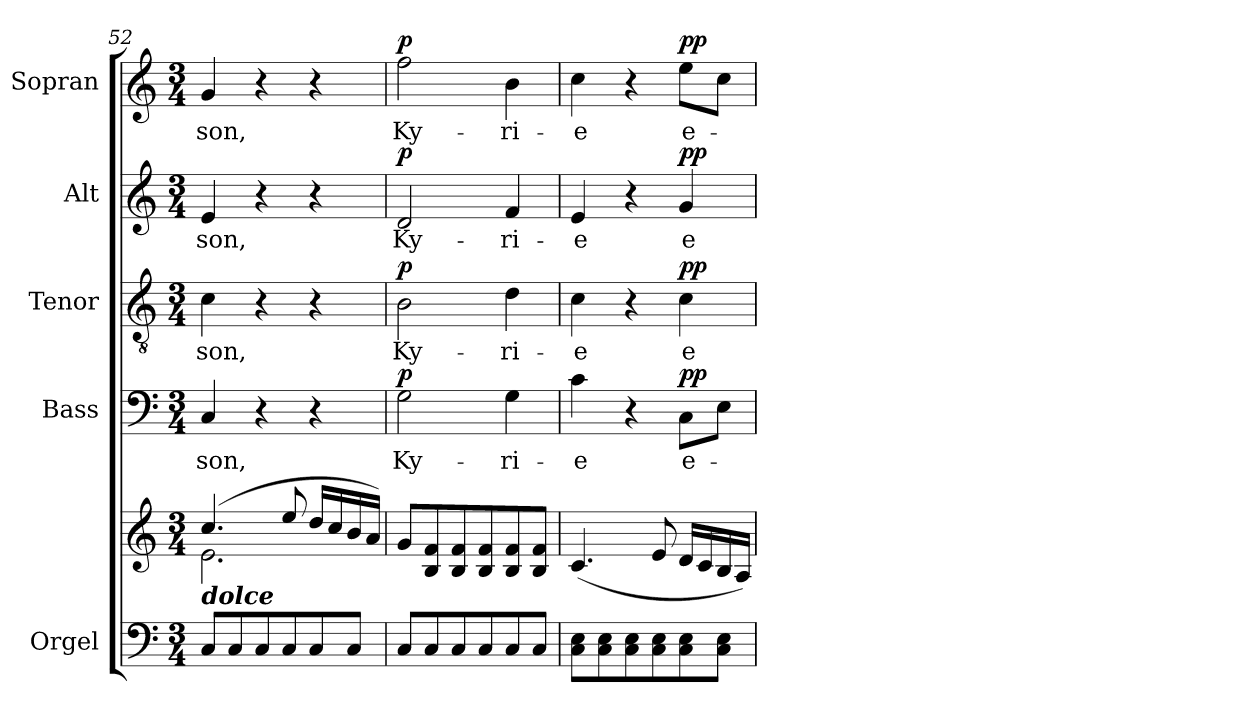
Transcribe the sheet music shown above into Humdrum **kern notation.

**kern	**kern	**kern	**text	**dynam	**kern	**text	**dynam	**kern	**text	**dynam	**kern	**text	**dynam
*part5	*part5	*part4	*part4	*part4	*part3	*part3	*part3	*part2	*part2	*part2	*part1	*part1	*part1
*staff6	*staff5	*staff4	*staff4	*staff4	*staff3	*staff3	*staff3	*staff2	*staff2	*staff2	*staff1	*staff1	*staff1
*I"Orgel	*	*I"Bass	*	*	*I"Tenor	*	*	*I"Alt	*	*	*I"Sopran	*	*
*I'Org.	*	*I'B.	*	*	*I'T.	*	*	*I'A.	*	*	*I'S.	*	*
!!LO:LB:g=z
*clefF4	*clefG2	*clefF4	*	*	*clefGv2	*	*	*clefG2	*	*	*clefG2	*	*
*k[]	*k[]	*k[]	*	*	*k[]	*	*	*k[]	*	*	*k[]	*	*
*C:	*C:	*C:	*	*	*C:	*	*	*C:	*	*	*C:	*	*
*M3/4	*M3/4	*M3/4	*	*	*M3/4	*	*	*M3/4	*	*	*M3/4	*	*
=52	=52	=52	=52	=52	=52	=52	=52	=52	=52	=52	=52	=52	=52
*	*^	*	*	*	*	*	*	*	*	*	*	*	*
!	!LO:TX:b:Bi:t=dolce	!	!	!	!	!	!	!	!	!	!	!	!	!
!	!	!	!	!LO:LY:b	!	!	!LO:LY:b	!	!	!LO:LY:b	!	!	!LO:LY:b	!
8C/L	(4.cc/	2.e\	4C/	-son,	.	4c\	-son,	.	4e/	-son,	.	4g/	-son,	.
8C/	.	.	.	.	.	.	.	.	.	.	.	.	.	.
8C/	.	.	4r	.	.	4r	.	.	4r	.	.	4r	.	.
8C/	8ee/	.	.	.	.	.	.	.	.	.	.	.	.	.
8C/	16dd/LL	.	4r	.	.	4r	.	.	4r	.	.	4r	.	.
.	16cc/	.	.	.	.	.	.	.	.	.	.	.	.	.
8C/J	16b/	.	.	.	.	.	.	.	.	.	.	.	.	.
.	16a/JJ)	.	.	.	.	.	.	.	.	.	.	.	.	.
*	*v	*v	*	*	*	*	*	*	*	*	*	*	*	*
=53	=53	=53	=53	=53	=53	=53	=53	=53	=53	=53	=53	=53	=53
!	!	!	!LO:LY:b	!LO:DY:a	!	!LO:LY:b	!LO:DY:a	!	!LO:LY:b	!LO:DY:a	!	!LO:LY:b	!LO:DY:a
8C/L	8g/L	2G\	Ky-	p	2B\	Ky-	p	2d/	Ky-	p	2ff\	Ky-	p
8C/	8B/ 8f/	.	.	.	.	.	.	.	.	.	.	.	.
8C/	8B/ 8f/	.	.	.	.	.	.	.	.	.	.	.	.
8C/	8B/ 8f/	.	.	.	.	.	.	.	.	.	.	.	.
!	!	!	!LO:LY:b	!	!	!LO:LY:b	!	!	!LO:LY:b	!	!	!LO:LY:b	!
8C/	8B/ 8f/	4G\	-ri-	.	4d\	-ri-	.	4f/	-ri-	.	4b\	-ri-	.
8C/J	8B/ 8f/J	.	.	.	.	.	.	.	.	.	.	.	.
=54	=54	=54	=54	=54	=54	=54	=54	=54	=54	=54	=54	=54	=54
!	!	!	!LO:LY:b	!	!	!LO:LY:b	!	!	!LO:LY:b	!	!	!LO:LY:b	!
8C\ 8E\L	(<4.c/	4c\	-e	.	4c\	-e	.	4e/	-e	.	4cc\	-e	.
8C\ 8E\	.	.	.	.	.	.	.	.	.	.	.	.	.
8C\ 8E\	.	4r	.	.	4r	.	.	4r	.	.	4r	.	.
8C\ 8E\	8e/	.	.	.	.	.	.	.	.	.	.	.	.
!	!	!	!LO:LY:b	!LO:DY:a	!	!LO:LY:b	!LO:DY:a	!	!LO:LY:b	!LO:DY:a	!	!LO:LY:b	!LO:DY:a
8C\ 8E\	16d/LL	8C\L	e-	pp	4c\	e-	pp	4g/	e-	pp	8ee\L	e-	pp
.	16c/	.	.	.	.	.	.	.	.	.	.	.	.
8C\ 8E\J	16B/	8E\J	.	.	.	.	.	.	.	.	8cc\J	.	.
.	16A/JJ)	.	.	.	.	.	.	.	.	.	.	.	.
=	=	=	=	=	=	=	=	=	=	=	=	=	=
*-	*-	*-	*-	*-	*-	*-	*-	*-	*-	*-	*-	*-	*-
